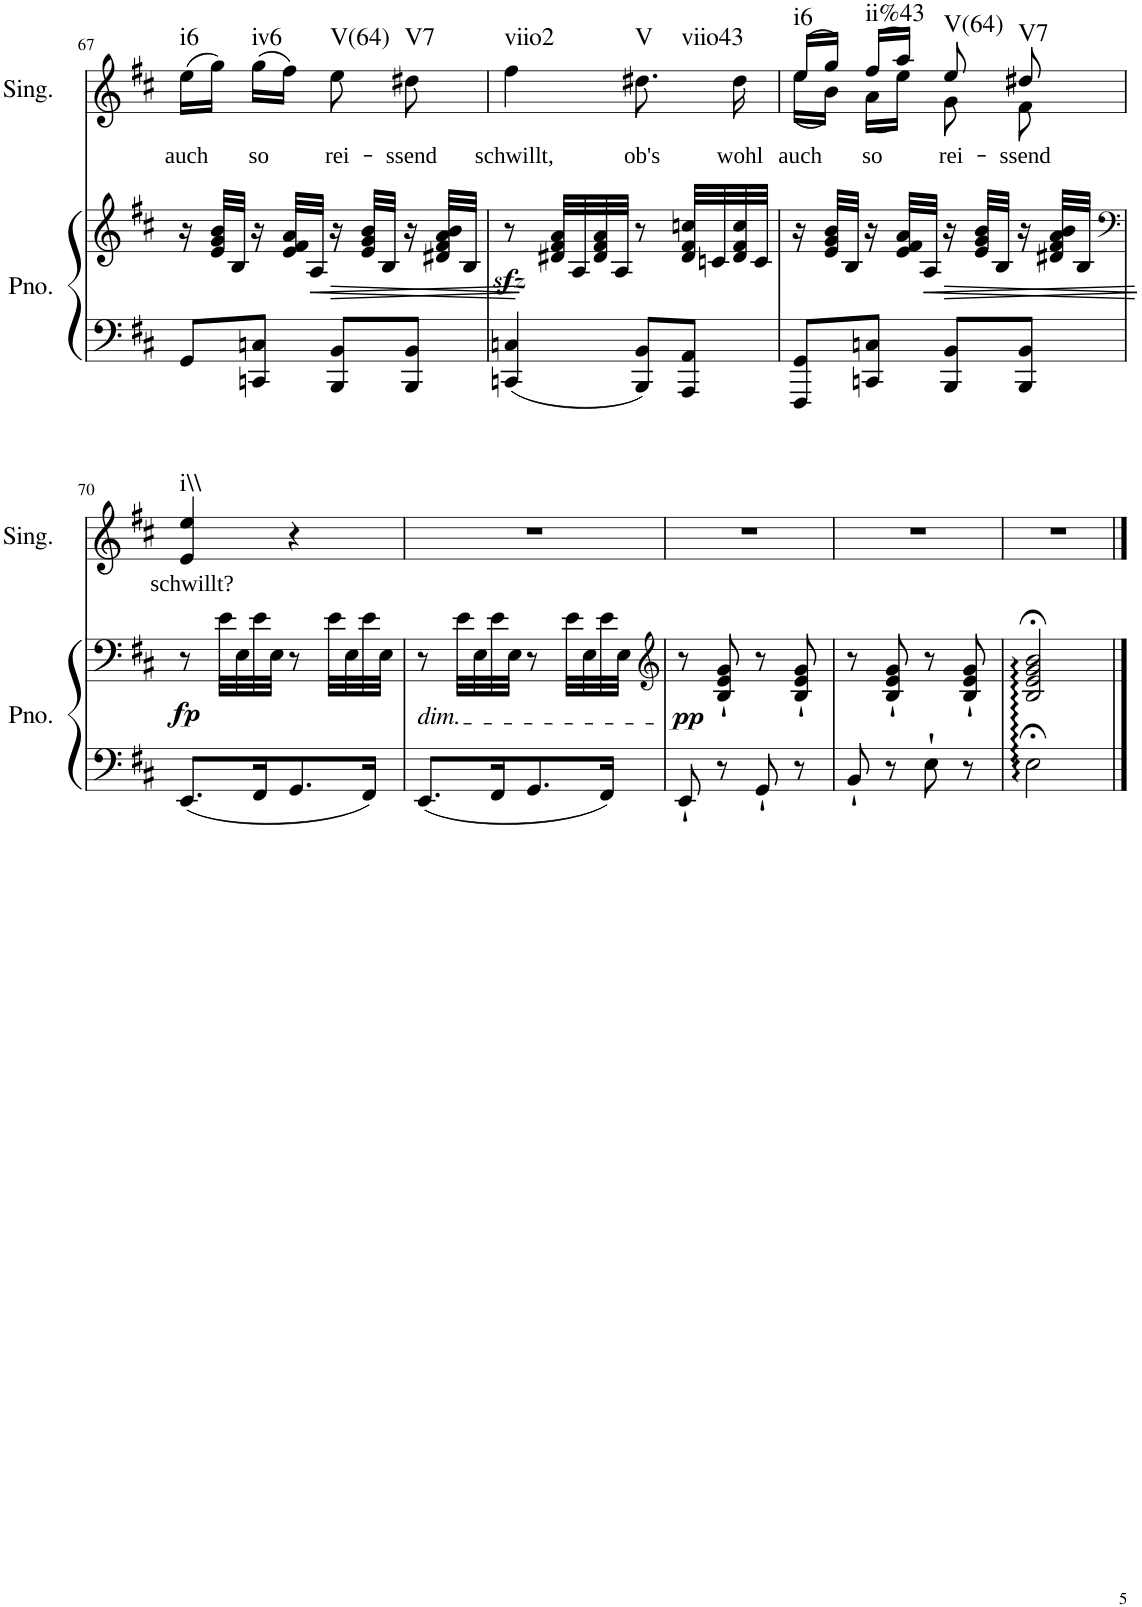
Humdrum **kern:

**kern	**kern	**dynam	**kern	**text	**harte
*part2	*part2	*part2	*part1	*part1	*part1
*staff3	*staff2	*staff2/3	*staff1	*staff1	*
*I"Pianoforte	*	*	*I"Singstimme	*	*
*I'Pno.	*	*	*I'Sing.	*	*
!!LO:PB:g=z
*clefF4	*clefG2	*	*clefG2	*	*
*k[f#c#]	*k[f#c#]	*	*k[f#c#]	*	*
*M2/4	*M2/4	*	*M2/4	*	*
=67	=67	=67	=67	=67	=67
!	!	!	!	!LO:LY:b	!LO:H:kt=i6
8GG/L	16r	.	(16ee\LL	auch	N
.	32e/ 32g/ 32b/LLL	.	16gg\JJ)	.	.
.	32B/JJJ	.	.	.	.
!	!	!	!	!LO:LY:b	!LO:H:kt=iv6
8CCn/ 8Cn/J	16r	.	(16gg\LL	so	N
.	32e/ 32f#/ 32a/LLL	.	16ff#\JJ)	.	.
!	!	!LO:HP:b	!	!	!
.	32A/JJJ	<	.	.	.
!	!	!LO:HP:n=1:b	!	!LO:LY:b	!LO:H:kt=V(64)
8BBB/ 8BB/L	16r	[ >	8ee\	rei-	N
.	32e/ 32g/ 32b/LLL	]	.	.	.
.	32B/JJJ	.	.	.	.
!	!	!	!	!LO:LY:b	!LO:H:kt=V7
8BBB/ 8BB/J	16r	.	8dd#X\	-ssend	N
.	32d#X/ 32f#/ 32a/ 32b/LLL	.	.	.	.
.	32B/JJJ	.	.	.	.
=68	=68	=68	=68	=68	=68
!	!	!LO:DY:b	!	!LO:LY:b	!LO:H:kt=viio2
4CCn/ 4Cn/	8r	sfz	4ff#\	schwillt,	N
.	32d#X/ 32f#/ 32a/LLL	.	.	.	.
.	32A/	.	.	.	.
.	32d#/ 32f#/ 32a/	.	.	.	.
.	32A/JJJ	.	.	.	.
!	!	!	!	!LO:LY:b	!LO:H:n=1:kt=V
!	!	!	!	!	!LO:H:n=2:kt=viio43
8BBB/ 8BB/L	8r	.	8.dd#X\	ob's	N N
8AAA/ 8AA/J	32d#/ 32f#/ 32ccn/LLL	.	.	.	.
.	32cn/	.	.	.	.
!	!	!	!	!LO:LY:b	!
.	32d#/ 32f#/ 32cc/	.	16dd#\	wohl	.
.	32c/JJJ	.	.	.	.
=69	=69	=69	=69	=69	=69
!	!	!	!	!LO:LY:b	!LO:H:kt=i6
*	*	*	*^	*	*
8FFF#/ 8GG/L	16r	.	(16ee/LL	(16ee\LL	auch	N
.	32e/ 32g/ 32b/LLL	.	16gg/JJ)	16b\JJ)	.	.
.	32B/JJJ	.	.	.	.	.
!	!	!	!	!	!LO:LY:b	!LO:H:kt=ii%43
8CCn/ 8Cn/J	16r	.	(16ff#/LL	(16a\LL	so	N
.	32e/ 32f#/ 32a/LLL	.	16aa/JJ)	16ee\JJ)	.	.
!	!	!LO:HP:b	!	!	!	!
.	32A/JJJ	<	.	.	.	.
!	!	!LO:HP:n=1:b	!	!	!LO:LY:b	!LO:H:kt=V(64)
8BBB/ 8BB/L	16r	[ >	8ee/	8g\	rei-	N
.	32e/ 32g/ 32b/LLL	]	.	.	.	.
.	32B/JJJ	.	.	.	.	.
!	!	!	!	!	!LO:LY:b	!LO:H:kt=V7
8BBB/ 8BB/J	16r	.	8dd#X/	8f#\	-ssend	N
.	32d#X/ 32f#/ 32a/ 32b/LLL	.	.	.	.	.
.	32B/JJJ	.	.	.	.	.
*	*	*	*v	*v	*	*
!!LO:LB:g=z
=70	=70	=70	=70	=70	=70
*	*clefF4	*	*	*	*
!	!	!LO:DY:b	!	!LO:LY:b	!LO:H:kt=i\\
8.EE/L	8r	fp	4e/ 4ee/	schwillt?	N
.	32e\LLL	.	.	.	.
.	32E\	.	.	.	.
16FF#/K	32e\	.	.	.	.
.	32E\JJJ	.	.	.	.
8.GG/	8r	.	4r	.	.
.	32e\LLL	.	.	.	.
.	32E\	.	.	.	.
16FF#/Jk	32e\	.	.	.	.
.	32E\JJJ	.	.	.	.
=71	=71	=71	=71	=71	=71
!	!LO:TX:b:i:t=dim.	!	!	!	!
8.EE/L	8r	.	2r	.	.
.	32e\LLL	.	.	.	.
.	32E\	.	.	.	.
16FF#/K	32e\	.	.	.	.
.	32E\JJJ	.	.	.	.
8.GG/	8r	.	.	.	.
.	32e\LLL	.	.	.	.
.	32E\	.	.	.	.
16FF#/Jk	32e\	.	.	.	.
.	32E\JJJ	.	.	.	.
=72	=72	=72	=72	=72	=72
*	*clefG2	*	*	*	*
!	!	!LO:DY:b	!	!	!
8EE`/	8r	pp	2r	.	.
8r	8B/` 8e/` 8g/`	.	.	.	.
8GG`/	8r	.	.	.	.
8r	8B/` 8e/` 8g/`	.	.	.	.
=73	=73	=73	=73	=73	=73
8BB`/	8r	.	2r	.	.
8r	8B/` 8e/` 8g/`	.	.	.	.
8E`\	8r	.	.	.	.
8r	8B/` 8e/` 8g/`	.	.	.	.
=74	=74	=74	=74	=74	=74
2E:;<\	2B/:;< 2e/:;< 2g/:;< 2b/:;<	.	2r	.	.
==	==	==	==	==	==
*-	*-	*-	*-	*-	*-
